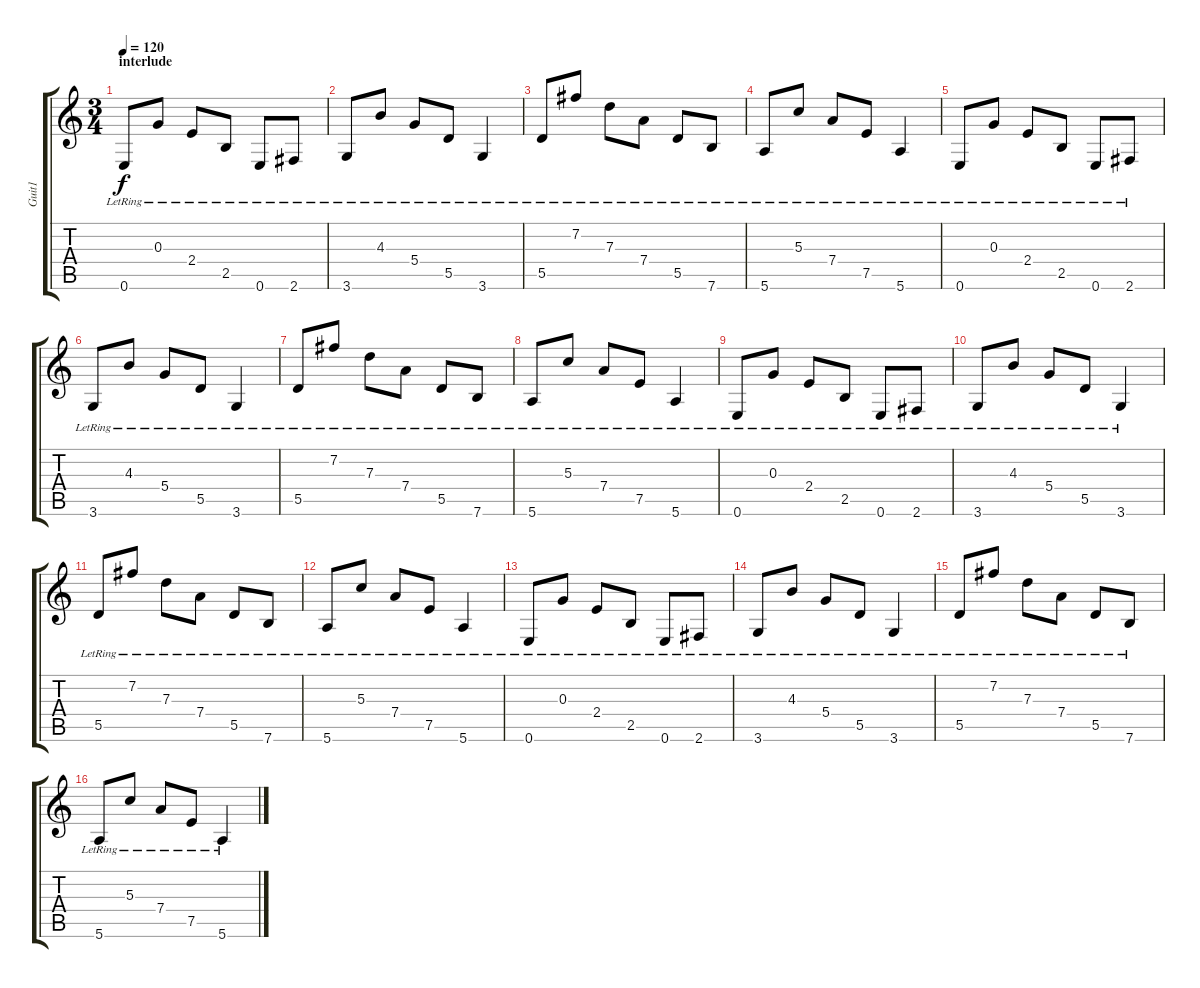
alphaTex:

\track ("Guit1" "Guit1") {instrument electricguitarclean}
\staff {score tabs}
\tuning (E4 B3 G3 D3 A2 E2) {hide}
\ts (3 4)
\section ("" "interlude")
\tempo 120
\clef g2
\ks c
0.6{lr}.8{dy f volume 15 instrument electricguitarclean} 0.3{lr}.8 2.4{lr}.8 2.5{lr}.8 0.6{lr}.8 2.6{lr}.8 |
3.6{lr}.8 4.3{lr}.8 5.4{lr}.8 5.5{lr}.8 3.6{lr}.4 |
5.5{lr}.8 7.2{lr}.8 7.3{lr}.8 7.4{lr}.8 5.5{lr}.8 7.6{lr}.8 |
5.6{lr}.8 5.3{lr}.8 7.4{lr}.8 7.5{lr}.8 5.6{lr}.4 |
0.6{lr}.8 0.3{lr}.8 2.4{lr}.8 2.5{lr}.8 0.6{lr}.8 2.6{lr}.8 |
3.6{lr}.8 4.3{lr}.8 5.4{lr}.8 5.5{lr}.8 3.6{lr}.4 |
5.5{lr}.8 7.2{lr}.8 7.3{lr}.8 7.4{lr}.8 5.5{lr}.8 7.6{lr}.8 |
5.6{lr}.8 5.3{lr}.8 7.4{lr}.8 7.5{lr}.8 5.6{lr}.4 |
0.6{lr}.8 0.3{lr}.8 2.4{lr}.8 2.5{lr}.8 0.6{lr}.8 2.6{lr}.8 |
3.6{lr}.8 4.3{lr}.8 5.4{lr}.8 5.5{lr}.8 3.6{lr}.4 |
5.5{lr}.8 7.2{lr}.8 7.3{lr}.8 7.4{lr}.8 5.5{lr}.8 7.6{lr}.8 |
5.6{lr}.8 5.3{lr}.8 7.4{lr}.8 7.5{lr}.8 5.6{lr}.4 |
0.6{lr}.8 0.3{lr}.8 2.4{lr}.8 2.5{lr}.8 0.6{lr}.8 2.6{lr}.8 |
3.6{lr}.8 4.3{lr}.8 5.4{lr}.8 5.5{lr}.8 3.6{lr}.4 |
5.5{lr}.8 7.2{lr}.8 7.3{lr}.8 7.4{lr}.8 5.5{lr}.8 7.6{lr}.8 |
5.6{lr}.8 5.3{lr}.8 7.4{lr}.8 7.5{lr}.8 5.6{lr}.4
